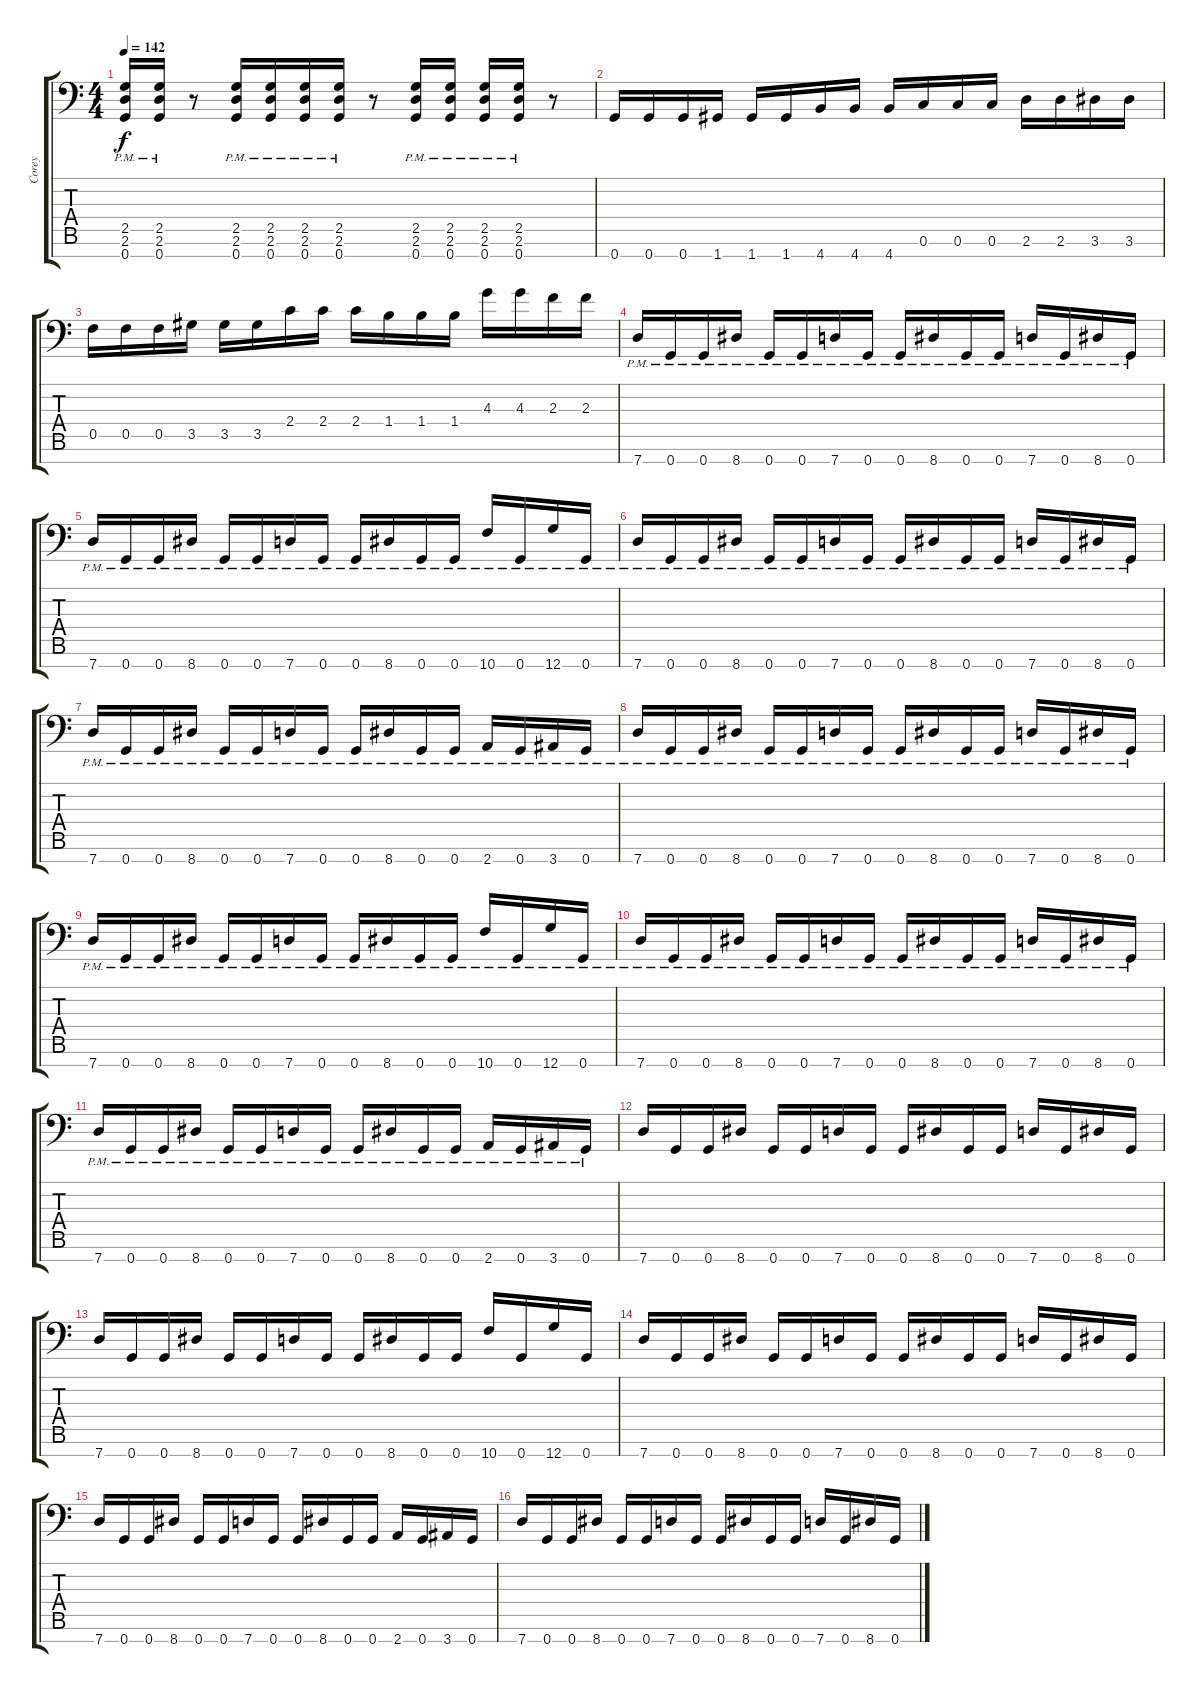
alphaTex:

\track ("Corey" "Corey") {instrument distortionguitar}
\staff {score tabs}
\tuning (C4 G3 Eb3 Bb2 F2 C2 G1) {hide}
\ts (4 4)
\tempo 142
\clef f4
\ks c
(2.5{pm} 2.6{pm} 0.7{pm}).16{dy f} (2.5{pm} 2.6{pm} 0.7{pm}).16 r.8 (2.5{pm} 2.6{pm} 0.7{pm}).16 (2.5{pm} 2.6{pm} 0.7{pm}).16 (2.5{pm} 2.6{pm} 0.7{pm}).16 (2.5{pm} 2.6{pm} 0.7{pm}).16 r.8 (2.5{pm} 2.6{pm} 0.7{pm}).16 (2.5{pm} 2.6{pm} 0.7{pm}).16 (2.5{pm} 2.6{pm} 0.7{pm}).16 (2.5{pm} 2.6{pm} 0.7{pm}).16 r.8 |
0.7.16 0.7.16 0.7.16 1.7.16 1.7.16 1.7.16 4.7.16 4.7.16 4.7.16 0.6.16 0.6.16 0.6.16 2.6.16 2.6.16 3.6.16 3.6.16 |
0.5.16 0.5.16 0.5.16 3.5.16 3.5.16 3.5.16 2.4.16 2.4.16 2.4.16 1.4.16 1.4.16 1.4.16 4.3.16 4.3.16 2.3.16 2.3.16 |
7.7{pm}.16 0.7{pm}.16 0.7{pm}.16 8.7{pm}.16 0.7{pm}.16 0.7{pm}.16 7.7{pm}.16 0.7{pm}.16 0.7{pm}.16 8.7{pm}.16 0.7{pm}.16 0.7{pm}.16 7.7{pm}.16 0.7{pm}.16 8.7{pm}.16 0.7{pm}.16 |
7.7{pm}.16 0.7{pm}.16 0.7{pm}.16 8.7{pm}.16 0.7{pm}.16 0.7{pm}.16 7.7{pm}.16 0.7{pm}.16 0.7{pm}.16 8.7{pm}.16 0.7{pm}.16 0.7{pm}.16 10.7{pm}.16 0.7{pm}.16 12.7{pm}.16 0.7{pm}.16 |
7.7{pm}.16 0.7{pm}.16 0.7{pm}.16 8.7{pm}.16 0.7{pm}.16 0.7{pm}.16 7.7{pm}.16 0.7{pm}.16 0.7{pm}.16 8.7{pm}.16 0.7{pm}.16 0.7{pm}.16 7.7{pm}.16 0.7{pm}.16 8.7{pm}.16 0.7{pm}.16 |
7.7{pm}.16 0.7{pm}.16 0.7{pm}.16 8.7{pm}.16 0.7{pm}.16 0.7{pm}.16 7.7{pm}.16 0.7{pm}.16 0.7{pm}.16 8.7{pm}.16 0.7{pm}.16 0.7{pm}.16 2.7{pm}.16 0.7{pm}.16 3.7{pm}.16 0.7{pm}.16 |
7.7{pm}.16 0.7{pm}.16 0.7{pm}.16 8.7{pm}.16 0.7{pm}.16 0.7{pm}.16 7.7{pm}.16 0.7{pm}.16 0.7{pm}.16 8.7{pm}.16 0.7{pm}.16 0.7{pm}.16 7.7{pm}.16 0.7{pm}.16 8.7{pm}.16 0.7{pm}.16 |
7.7{pm}.16 0.7{pm}.16 0.7{pm}.16 8.7{pm}.16 0.7{pm}.16 0.7{pm}.16 7.7{pm}.16 0.7{pm}.16 0.7{pm}.16 8.7{pm}.16 0.7{pm}.16 0.7{pm}.16 10.7{pm}.16 0.7{pm}.16 12.7{pm}.16 0.7{pm}.16 |
7.7{pm}.16 0.7{pm}.16 0.7{pm}.16 8.7{pm}.16 0.7{pm}.16 0.7{pm}.16 7.7{pm}.16 0.7{pm}.16 0.7{pm}.16 8.7{pm}.16 0.7{pm}.16 0.7{pm}.16 7.7{pm}.16 0.7{pm}.16 8.7{pm}.16 0.7{pm}.16 |
7.7{pm}.16 0.7{pm}.16 0.7{pm}.16 8.7{pm}.16 0.7{pm}.16 0.7{pm}.16 7.7{pm}.16 0.7{pm}.16 0.7{pm}.16 8.7{pm}.16 0.7{pm}.16 0.7{pm}.16 2.7{pm}.16 0.7{pm}.16 3.7{pm}.16 0.7{pm}.16 |
7.7.16 0.7.16 0.7.16 8.7.16 0.7.16 0.7.16 7.7.16 0.7.16 0.7.16 8.7.16 0.7.16 0.7.16 7.7.16 0.7.16 8.7.16 0.7.16 |
7.7.16 0.7.16 0.7.16 8.7.16 0.7.16 0.7.16 7.7.16 0.7.16 0.7.16 8.7.16 0.7.16 0.7.16 10.7.16 0.7.16 12.7.16 0.7.16 |
7.7.16 0.7.16 0.7.16 8.7.16 0.7.16 0.7.16 7.7.16 0.7.16 0.7.16 8.7.16 0.7.16 0.7.16 7.7.16 0.7.16 8.7.16 0.7.16 |
7.7.16 0.7.16 0.7.16 8.7.16 0.7.16 0.7.16 7.7.16 0.7.16 0.7.16 8.7.16 0.7.16 0.7.16 2.7.16 0.7.16 3.7.16 0.7.16 |
7.7.16 0.7.16 0.7.16 8.7.16 0.7.16 0.7.16 7.7.16 0.7.16 0.7.16 8.7.16 0.7.16 0.7.16 7.7.16 0.7.16 8.7.16 0.7.16
